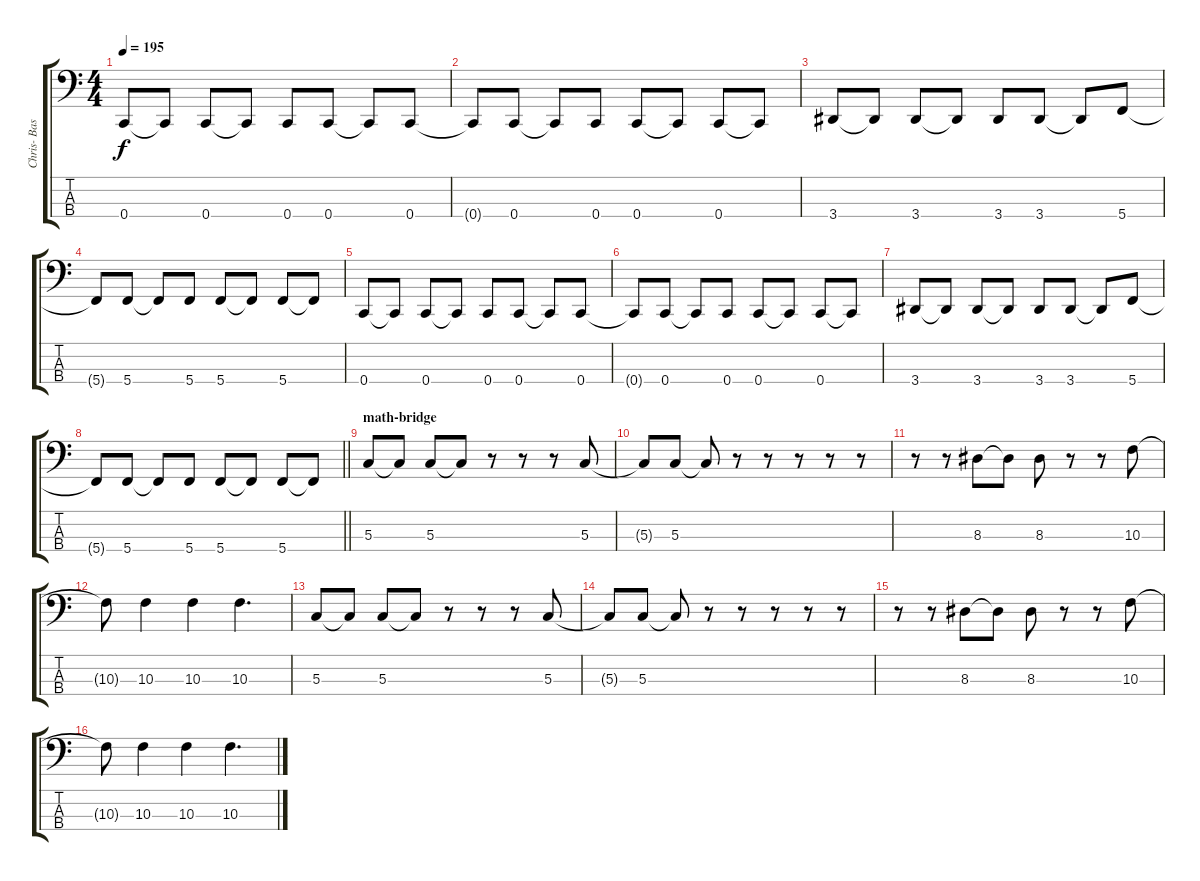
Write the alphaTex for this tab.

\track ("Chris- Bass" "Chris- Bas") {instrument electricbassfinger}
\staff {score tabs}
\tuning (F2 C2 G1 C1) {hide}
\ts (4 4)
\tempo 195
\clef f4
\ks c
0.4.8{dy f} 0.4{t}.8 0.4.8 0.4{t}.8 0.4.8 0.4.8 0.4{t}.8 0.4.8 |
0.4{t}.8 0.4.8 0.4{t}.8 0.4.8 0.4.8 0.4{t}.8 0.4.8 0.4{t}.8 |
3.4.8 3.4{t}.8 3.4.8 3.4{t}.8 3.4.8 3.4.8 3.4{t}.8 5.4.8 |
5.4{t}.8 5.4.8 5.4{t}.8 5.4.8 5.4.8 5.4{t}.8 5.4.8 5.4{t}.8 |
0.4.8 0.4{t}.8 0.4.8 0.4{t}.8 0.4.8 0.4.8 0.4{t}.8 0.4.8 |
0.4{t}.8 0.4.8 0.4{t}.8 0.4.8 0.4.8 0.4{t}.8 0.4.8 0.4{t}.8 |
3.4.8 3.4{t}.8 3.4.8 3.4{t}.8 3.4.8 3.4.8 3.4{t}.8 5.4.8 |
\barLineRight lightlight
5.4{t}.8 5.4.8 5.4{t}.8 5.4.8 5.4.8 5.4{t}.8 5.4.8 5.4{t}.8 |
\section ("" "math-bridge")
5.3.8 5.3{t}.8 5.3.8 5.3{t}.8 r.8 r.8 r.8 5.3.8 |
5.3{t}.8 5.3.8 5.3{t}.8 r.8 r.8 r.8 r.8 r.8 |
r.8 r.8 8.3.8 8.3{t}.8 8.3.8 r.8 r.8 10.3.8 |
10.3{t}.8 10.3.4 10.3.4 10.3.4{d} |
5.3.8 5.3{t}.8 5.3.8 5.3{t}.8 r.8 r.8 r.8 5.3.8 |
5.3{t}.8 5.3.8 5.3{t}.8 r.8 r.8 r.8 r.8 r.8 |
r.8 r.8 8.3.8 8.3{t}.8 8.3.8 r.8 r.8 10.3.8 |
10.3{t}.8 10.3.4 10.3.4 10.3.4{d}
